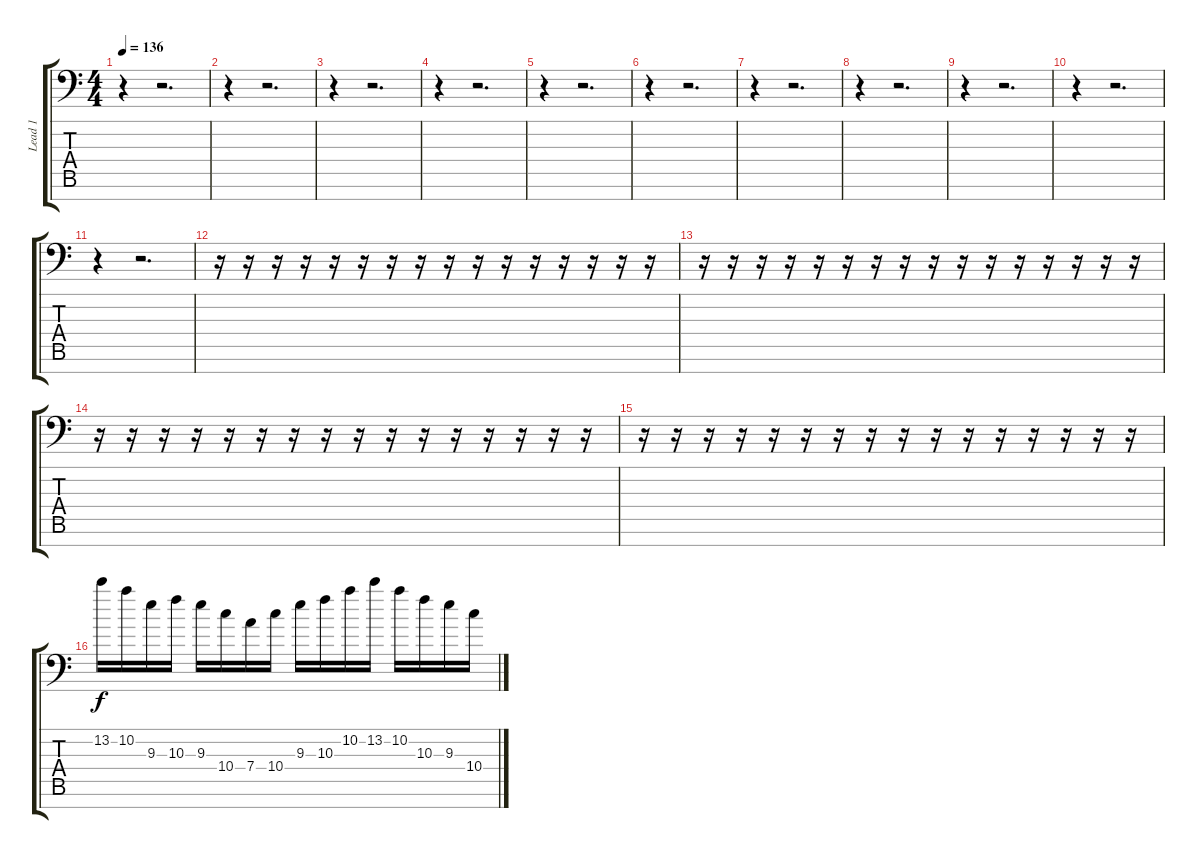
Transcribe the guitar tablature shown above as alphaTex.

\track ("Lead 1" "Lead 1") {instrument distortionguitar}
\staff {score tabs}
\tuning (E4 B3 G3 D3 A2 E2 A1) {hide}
\ts (4 4)
\tempo 136
\clef f4
\ks c
r.4{dy f} r.2{d} |
r.4 r.2{d} |
r.4 r.2{d} |
r.4 r.2{d} |
r.4 r.2{d} |
r.4 r.2{d} |
r.4 r.2{d} |
r.4 r.2{d} |
r.4 r.2{d} |
r.4 r.2{d} |
r.4 r.2{d} |
r.16 r.16 r.16 r.16 r.16 r.16 r.16 r.16 r.16 r.16 r.16 r.16 r.16 r.16 r.16 r.16 |
r.16 r.16 r.16 r.16 r.16 r.16 r.16 r.16 r.16 r.16 r.16 r.16 r.16 r.16 r.16 r.16 |
r.16 r.16 r.16 r.16 r.16 r.16 r.16 r.16 r.16 r.16 r.16 r.16 r.16 r.16 r.16 r.16 |
r.16 r.16 r.16 r.16 r.16 r.16 r.16 r.16 r.16 r.16 r.16 r.16 r.16 r.16 r.16 r.16 |
13.2.16 10.2.16 9.3.16 10.3.16 9.3.16 10.4.16 7.4.16 10.4.16 9.3.16 10.3.16 10.2.16 13.2.16 10.2.16 10.3.16 9.3.16 10.4.16
